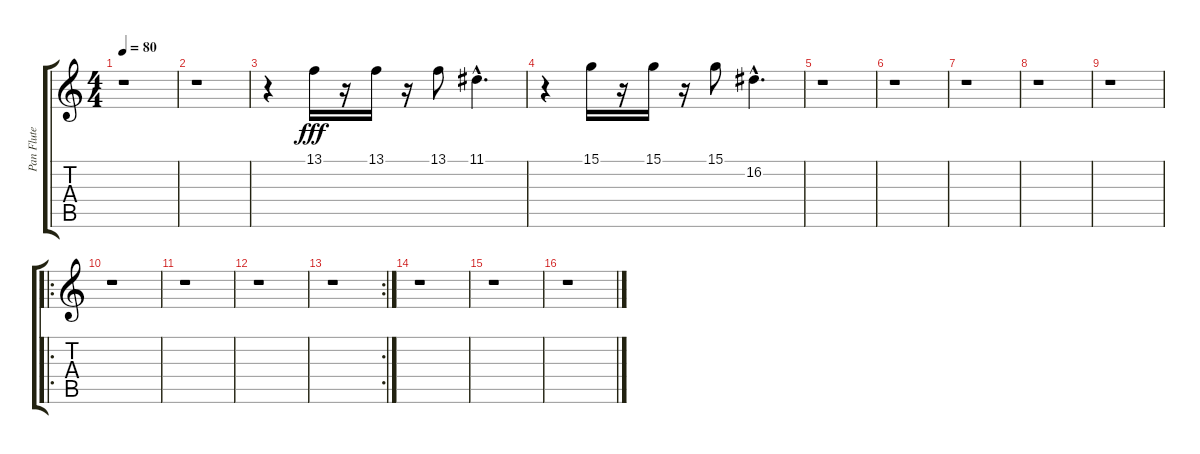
\track ("Pan Flute" "Pan Flute") {instrument panflute}
\staff {score tabs}
\tuning (E4 B3 G3 D3 A2 E2) {hide}
\ts (4 4)
\tempo 80
\clef g2
\ks c
r.1{dy ff} |
r.1 |
r.4 13.1.16{dy fff} r.16 13.1.16 r.16 13.1.8 11.1{hac}.4{d} |
r.4 15.1.16 r.16 15.1.16 r.16 15.1.8 16.2{hac}.4{d} |
r.1 |
r.1 |
r.1 |
r.1 |
r.1 |
\ro
r.1 |
r.1 |
r.1 |
\rc 2
r.1 |
r.1 |
r.1 |
r.1
